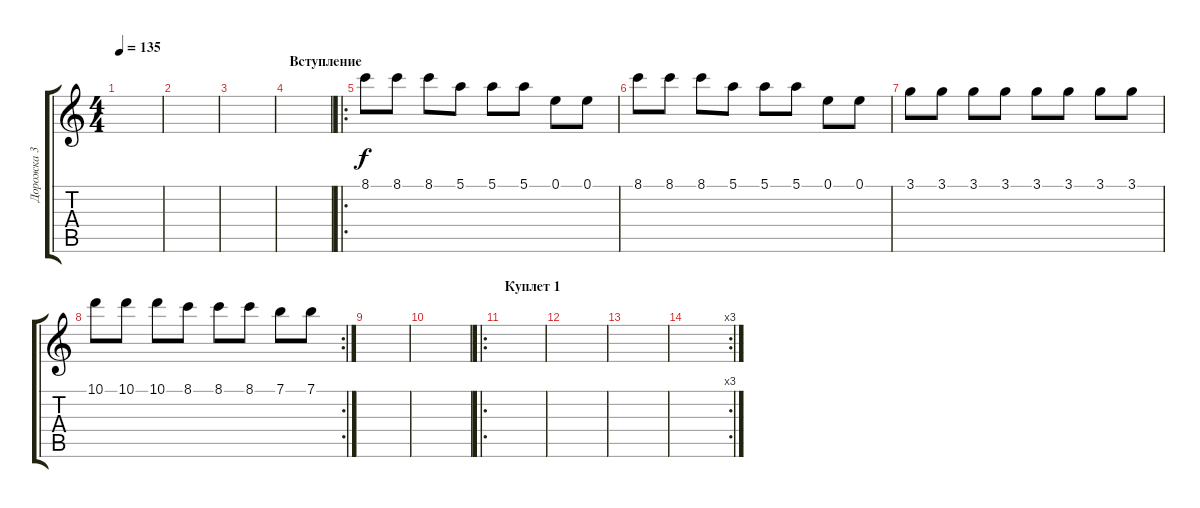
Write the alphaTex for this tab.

\track ("Дорожка 3" "Дорожка 3") {instrument distortionguitar}
\staff {score tabs}
\tuning (E4 B3 G3 D3 A2 E2) {hide}
\ts (4 4)
\tempo 135
\clef g2
\ks c
|
|
|
\section ("" "Вступление")
|
\ro
8.1.8 8.1.8 8.1.8 5.1.8 5.1.8 5.1.8 0.1.8 0.1.8 |
8.1.8 8.1.8 8.1.8 5.1.8 5.1.8 5.1.8 0.1.8 0.1.8 |
3.1.8 3.1.8 3.1.8 3.1.8 3.1.8 3.1.8 3.1.8 3.1.8 |
\rc 2
10.1.8 10.1.8 10.1.8 8.1.8 8.1.8 8.1.8 7.1.8 7.1.8 |
|
|
\ro
\section ("" "Куплет 1")
|
|
|
\rc 3
